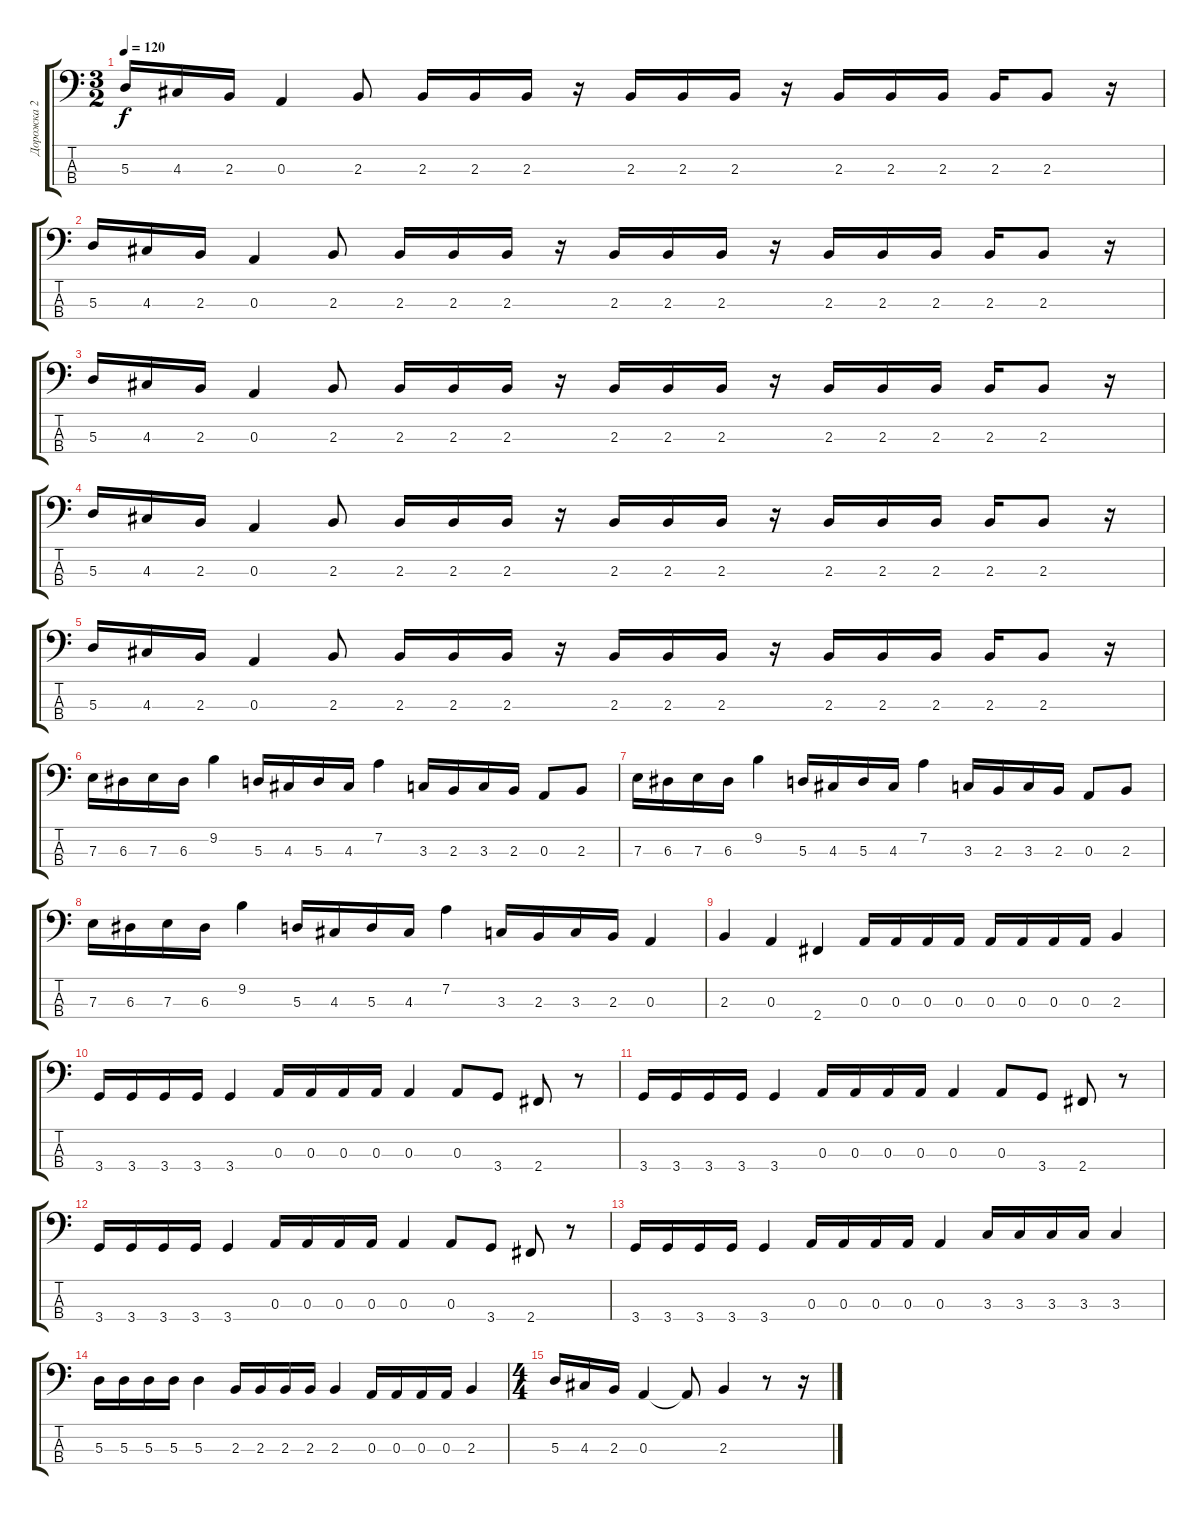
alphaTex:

\track ("Дорожка 2" "Дорожка 2") {instrument electricbasspick}
\staff {score tabs}
\tuning (G2 D2 A1 E1) {hide}
\ts (3 2)
\tempo 120
\clef f4
\ks c
5.3.16{dy f} 4.3.16 2.3.16 0.3.4 2.3.8 2.3.16 2.3.16 2.3.16 r.16 2.3.16 2.3.16 2.3.16 r.16 2.3.16 2.3.16 2.3.16 2.3.16 2.3.8 r.16 |
5.3.16 4.3.16 2.3.16 0.3.4 2.3.8 2.3.16 2.3.16 2.3.16 r.16 2.3.16 2.3.16 2.3.16 r.16 2.3.16 2.3.16 2.3.16 2.3.16 2.3.8 r.16 |
5.3.16 4.3.16 2.3.16 0.3.4 2.3.8 2.3.16 2.3.16 2.3.16 r.16 2.3.16 2.3.16 2.3.16 r.16 2.3.16 2.3.16 2.3.16 2.3.16 2.3.8 r.16 |
5.3.16 4.3.16 2.3.16 0.3.4 2.3.8 2.3.16 2.3.16 2.3.16 r.16 2.3.16 2.3.16 2.3.16 r.16 2.3.16 2.3.16 2.3.16 2.3.16 2.3.8 r.16 |
5.3.16 4.3.16 2.3.16 0.3.4 2.3.8 2.3.16 2.3.16 2.3.16 r.16 2.3.16 2.3.16 2.3.16 r.16 2.3.16 2.3.16 2.3.16 2.3.16 2.3.8 r.16 |
7.3.16 6.3.16 7.3.16 6.3.16 9.2.4{instrument slapbass1} 5.3.16{instrument electricbasspick} 4.3.16 5.3.16 4.3.16 7.2.4{instrument slapbass1} 3.3.16{instrument electricbasspick} 2.3.16 3.3.16 2.3.16 0.3.8{instrument slapbass1} 2.3.8{instrument electricbasspick} |
7.3.16 6.3.16 7.3.16 6.3.16 9.2.4{instrument slapbass1} 5.3.16{instrument electricbasspick} 4.3.16 5.3.16 4.3.16 7.2.4{instrument slapbass1} 3.3.16{instrument electricbasspick} 2.3.16 3.3.16 2.3.16 0.3.8{instrument slapbass1} 2.3.8{instrument electricbasspick} |
7.3.16 6.3.16 7.3.16 6.3.16 9.2.4{instrument slapbass1} 5.3.16{instrument electricbasspick} 4.3.16 5.3.16 4.3.16 7.2.4{instrument slapbass1} 3.3.16{instrument electricbasspick} 2.3.16 3.3.16 2.3.16 0.3.4{instrument slapbass1} |
2.3.4{instrument electricbasspick} 0.3.4 2.4.4 0.3.16 0.3.16 0.3.16 0.3.16 0.3.16 0.3.16 0.3.16 0.3.16 2.3.4 |
3.4.16 3.4.16 3.4.16 3.4.16 3.4.4 0.3.16 0.3.16 0.3.16 0.3.16 0.3.4 0.3.8 3.4.8 2.4.8 r.8 |
3.4.16 3.4.16 3.4.16 3.4.16 3.4.4 0.3.16 0.3.16 0.3.16 0.3.16 0.3.4 0.3.8 3.4.8 2.4.8 r.8 |
3.4.16 3.4.16 3.4.16 3.4.16 3.4.4 0.3.16 0.3.16 0.3.16 0.3.16 0.3.4 0.3.8 3.4.8 2.4.8 r.8 |
3.4.16 3.4.16 3.4.16 3.4.16 3.4.4 0.3.16 0.3.16 0.3.16 0.3.16 0.3.4 3.3.16 3.3.16 3.3.16 3.3.16 3.3.4 |
5.3.16 5.3.16 5.3.16 5.3.16 5.3.4 2.3.16 2.3.16 2.3.16 2.3.16 2.3.4 0.3.16 0.3.16 0.3.16 0.3.16 2.3.4 |
\ts (4 4)
5.3.16 4.3.16 2.3.16 0.3.4 0.3{t}.8 2.3.4 r.8 r.16
